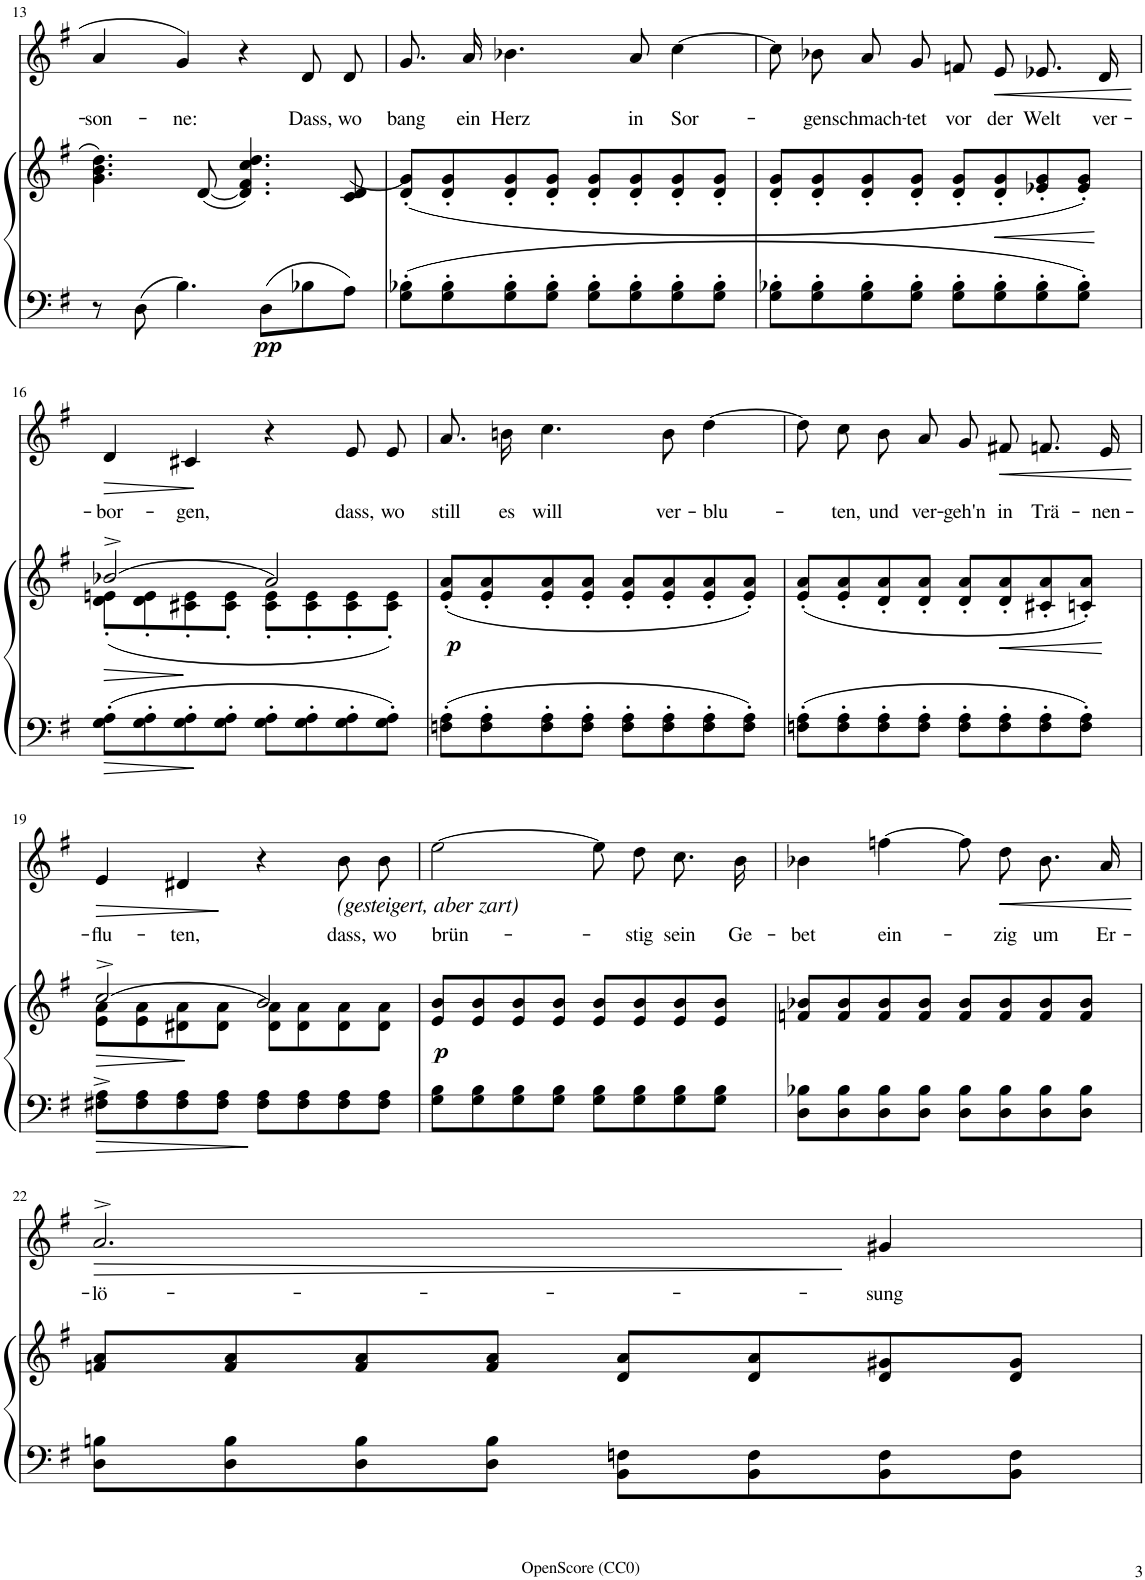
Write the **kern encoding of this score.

**kern	**kern	**dynam	**kern	**text	**dynam
*part2	*part2	*part2	*part1	*part1	*part1
*staff3	*staff2	*staff2/3	*staff1	*staff1	*staff1
*I"Piano	*	*	*I"Voice	*	*
*I'Pno	*	*	*	*	*
!!LO:PB:g=z
*clefF4	*clefG2	*	*clefG2	*	*
*k[f#]	*k[f#]	*	*k[f#]	*	*
*M4/4	*M4/4	*	*M4/4	*	*
=13	=13	=13	=13	=13	=13
!	!	!	!	!LO:LY:b	!
8r	4.g\ 4.b\ 4.dd\	.	4a/	-son-	.
8D\	.	.	.	.	.
!	!	!	!	!LO:LY:b	!
4.B\	.	.	4g/	-ne:	.
.	([8d/	.	.	.	.
.	4.d/] 4.f#/ 4.cc/ 4.dd/)	.	4r	.	.
!	!	!LO:DY:b=2	!	!	!
8D\L	.	pp	.	.	.
!	!	!	!	!LO:LY:b	!
8B-X\	.	.	8d/L	Dass,	.
!	!	!	!	!LO:LY:b	!
8A\J	(8c/ 8d/	.	8d/J	wo	.
=14	=14	=14	=14	=14	=14
!	!	!	!	!LO:LY:b	!
8G\' 8B-X\'L	(8d/' 8g/'L)	.	8.g/L	bang	.
8G\' 8B-\'	8d/' 8g/'	.	.	.	.
!	!	!	!	!LO:LY:b	!
.	.	.	16a/Jk	ein	.
!	!	!	!	!LO:LY:b	!
8G\' 8B-\'	8d/' 8g/'	.	4.b-X\	Herz	.
8G\' 8B-\'J	8d/' 8g/'J	.	.	.	.
8G\' 8B-\'L	8d/' 8g/'L	.	.	.	.
!	!	!	!	!LO:LY:b	!
8G\' 8B-\'	8d/' 8g/'	.	8a/	in	.
!	!	!	!	!LO:LY:b	!
8G\' 8B-\'	8d/' 8g/'	.	[4cc\	Sor-	.
8G\' 8B-\'J	8d/' 8g/'J	.	.	.	.
=15	=15	=15	=15	=15	=15
8G\' 8B-X\'L	8d/' 8g/'L	.	8cc\L]	.	.
!	!	!	!	!LO:LY:b	!
8G\' 8B-\'	8d/' 8g/'	.	8b-X\J	-gen	.
!	!	!	!	!LO:LY:b	!
8G\' 8B-\'	8d/' 8g/'	.	8a/L	schmach-	.
!	!	!	!	!LO:LY:b	!
8G\' 8B-\'J	8d/' 8g/'J	.	8g/J	-tet	.
!	!	!	!	!LO:LY:b	!
8G\' 8B-\'L	8d/' 8g/'L	.	8fn/L	vor	.
!	!	!LO:HP:b	!	!LO:LY:b	!LO:HP:b
8G\' 8B-\'	8d/' 8g/'	<	8e/J	der	<
!	!	!	!	!LO:LY:b	!
8G\' 8B-\'	8e-X/' 8g/'	.	8.e-X/L	Welt	.
8G\' 8B-\'J	8e-/' 8g/'J)	.	.	.	.
!	!	!	!	!LO:LY:b	!
.	.	.	16d/Jk	ver-	.
.	.	[	.	.	[
!!LO:LB:g=z
=16	=16	=16	=16	=16	=16
!	!	!LO:HP:b	!	!LO:LY:b	!LO:HP:b
*	*^	*	*	*	*
8G\' 8A\'L	(2b-X^/	(8d\' 8en\'L	>	4d/	-bor-	>
8G\' 8A\'	.	8d\' 8e\'	.	.	.	.
!	!	!	!	!	!LO:LY:b	!
8G\' 8A\'	.	8c#X\' 8e\'	.	4c#X/	-gen,	]
8G\' 8A\'J	.	8c#\' 8e\'J	]	.	.	.
8G\' 8A\'L	2a/)	8c#\' 8e\'L	.	4r	.	.
8G\' 8A\'	.	8c#\' 8e\'	.	.	.	.
!	!	!	!	!	!LO:LY:b	!
8G\' 8A\'	.	8c#\' 8e\'	.	8e/L	dass,	.
!	!	!	!	!	!LO:LY:b	!
8G\' 8A\'J	.	8c#\' 8e\'J)	.	8e/J	wo	.
=17	=17	=17	=17	=17	=17	=17
!	!	!	!LO:DY:b	!	!LO:LY:b	!
*	*v	*v	*	*	*	*
8Fn\' 8A\'L	(8e/' 8a/'L	p	8.a/L	still	.
8F\' 8A\'	8e/' 8a/'	.	.	.	.
!	!	!	!	!LO:LY:b	!
.	.	.	16bn/Jk	es	.
!	!	!	!	!LO:LY:b	!
8F\' 8A\'	8e/' 8a/'	.	4.cc\	will	.
8F\' 8A\'J	8e/' 8a/'J	.	.	.	.
8F\' 8A\'L	8e/' 8a/'L	.	.	.	.
!	!	!	!	!LO:LY:b	!
8F\' 8A\'	8e/' 8a/'	.	8b\	ver-	.
!	!	!	!	!LO:LY:b	!
8F\' 8A\'	8e/' 8a/'	.	[4dd\	-blu-	.
8F\' 8A\'J	8e/' 8a/'J)	.	.	.	.
=18	=18	=18	=18	=18	=18
8Fn\' 8A\'L	(8e/' 8a/'L	.	8dd\L]	.	.
!	!	!	!	!LO:LY:b	!
8F\' 8A\'	8e/' 8a/'	.	8cc\J	-ten,	.
!	!	!	!	!LO:LY:b	!
8F\' 8A\'	8d/' 8a/'	.	8b/L	und	.
!	!	!	!	!LO:LY:b	!
8F\' 8A\'J	8d/' 8a/'J	.	8a/J	ver-	.
!	!	!	!	!LO:LY:b	!
8F\' 8A\'L	8d/' 8a/'L	.	8g/L	-geh'n	.
!	!	!LO:HP:b	!	!LO:LY:b	!LO:HP:b
8F\' 8A\'	8d/' 8a/'	<	8f#X/J	in	<
!	!	!	!	!LO:LY:b	!
8F\' 8A\'	8c#X/' 8a/'	.	8.fn/L	Trä-	.
8F\' 8A\'J	8cn/' 8a/'J)	.	.	.	.
!	!	!	!	!LO:LY:b	!
.	.	.	16e/Jk	-nen-	.
.	.	[	.	.	[
!!LO:LB:g=z
=19	=19	=19	=19	=19	=19
!	!	!LO:HP:b	!	!LO:LY:b	!LO:HP:b
*	*^	*	*	*	*
8F#X\^ 8A\^L	(2cc^/	8e\ 8a\L	>	4e/	-flu-	>
8F#\ 8A\	.	8e\ 8a\	.	.	.	.
!	!	!	!	!	!LO:LY:b	!
8F#\ 8A\	.	8d#X\ 8a\	.	4d#X/	-ten,	.
8F#\ 8A\J	.	8d#\ 8a\J	]	.	.	.
8F#\ 8A\L	2b/)	8d#\ 8a\L	.	4r	.	]
8F#\ 8A\	.	8d#\ 8a\	.	.	.	.
!	!	!	!	!LO:TX:b:i:t=(gesteigert, aber zart)	!	!
!	!	!	!	!	!LO:LY:b	!
8F#\ 8A\	.	8d#\ 8a\	.	8b\L	dass,	.
!	!	!	!	!	!LO:LY:b	!
8F#\ 8A\J	.	8d#\ 8a\J	.	8b\J	wo	.
=20	=20	=20	=20	=20	=20	=20
!	!	!	!LO:DY:b	!	!LO:LY:b	!
*	*v	*v	*	*	*	*
8G\ 8B\L	8e/ 8b/L	p	[2ee\	brün-	.
8G\ 8B\	8e/ 8b/	.	.	.	.
8G\ 8B\	8e/ 8b/	.	.	.	.
8G\ 8B\J	8e/ 8b/J	.	.	.	.
8G\ 8B\L	8e/ 8b/L	.	8ee\L]	.	.
!	!	!	!	!LO:LY:b	!
8G\ 8B\	8e/ 8b/	.	8dd\J	-stig	.
!	!	!	!	!LO:LY:b	!
8G\ 8B\	8e/ 8b/	.	8.cc\L	sein	.
8G\ 8B\J	8e/ 8b/J	.	.	.	.
!	!	!	!	!LO:LY:b	!
.	.	.	16b\Jk	Ge-	.
=21	=21	=21	=21	=21	=21
!	!	!	!	!LO:LY:b	!
8D\ 8B-X\L	8fn/ 8b-X/L	.	4b-X\	-bet	.
8D\ 8B-\	8f/ 8b-/	.	.	.	.
!	!	!	!	!LO:LY:b	!
8D\ 8B-\	8f/ 8b-/	.	[4ffn\	ein-	.
8D\ 8B-\J	8f/ 8b-/J	.	.	.	.
8D\ 8B-\L	8f/ 8b-/L	.	8ff\L]	.	.
!	!	!	!	!LO:LY:b	!LO:HP:b
8D\ 8B-\	8f/ 8b-/	.	8dd\J	-zig	<
!	!	!	!	!LO:LY:b	!
8D\ 8B-\	8f/ 8b-/	.	8.b-/L	um	.
8D\ 8B-\J	8f/ 8b-/J	.	.	.	.
!	!	!	!	!LO:LY:b	!
.	.	.	16a/Jk	Er-	.
.	.	.	.	.	[
!!LO:LB:g=z
=22	=22	=22	=22	=22	=22
!	!	!	!	!LO:LY:b	!LO:HP:b
8D\ 8Bn\L	8fn/ 8a/L	.	2.a^>/	-lö-	>
8D\ 8B\	8f/ 8a/	.	.	.	.
8D\ 8B\	8f/ 8a/	.	.	.	.
8D\ 8B\J	8f/ 8a/J	.	.	.	.
8BB\ 8Fn\L	8d/ 8a/L	.	.	.	.
8BB\ 8F\	8d/ 8a/	.	.	.	.
!	!	!	!	!LO:LY:b	!
8BB\ 8F\	8d/ 8g#X/	.	4g#X/	-sung	]
8BB\ 8F\J	8d/ 8g#/J	.	.	.	.
=	=	=	=	=	=
*-	*-	*-	*-	*-	*-
